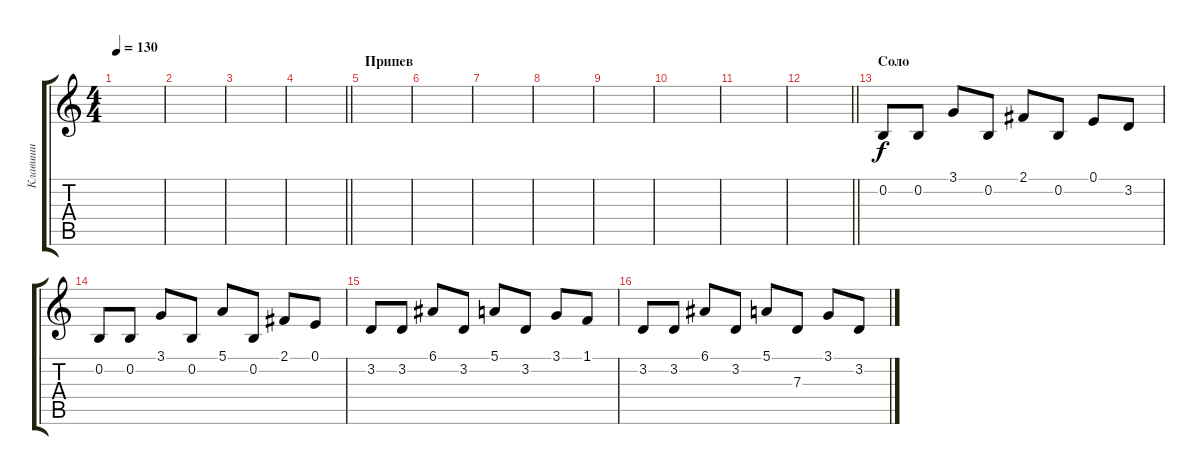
\track ("Клавиши" "Клавиши") {instrument voiceoohs}
\staff {score tabs}
\tuning (E4 B3 G3 D3 A2 E2) {hide}
\ts (4 4)
\tempo 130
\clef g2
\ks c
|
|
|
\barLineRight lightlight
|
\section ("" "Припев")
|
|
|
|
|
|
|
\barLineRight lightlight
|
\section ("" "Соло")
0.2.8 0.2.8 3.1.8 0.2.8 2.1.8 0.2.8 0.1.8 3.2.8 |
0.2.8 0.2.8 3.1.8 0.2.8 5.1.8 0.2.8 2.1.8 0.1.8 |
3.2.8 3.2.8 6.1.8 3.2.8 5.1.8 3.2.8 3.1.8 1.1.8 |
3.2.8 3.2.8 6.1.8 3.2.8 5.1.8 7.3.8 3.1.8 3.2.8
